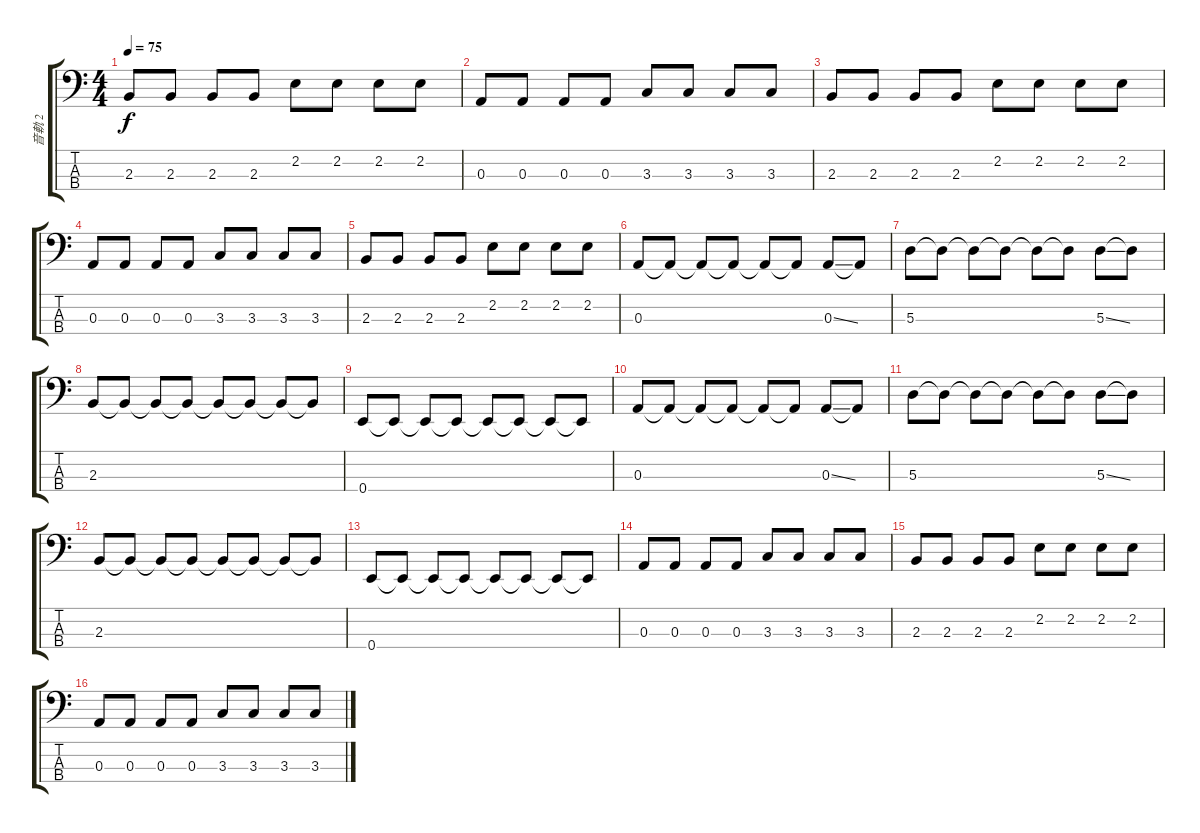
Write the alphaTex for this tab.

\track ("音軌 2" "音軌 2") {instrument electricbassfinger}
\staff {score tabs}
\tuning (G2 D2 A1 E1) {hide}
\ts (4 4)
\tempo 75
\clef f4
\ks c
2.3.8{dy f} 2.3.8 2.3.8 2.3.8 2.2.8 2.2.8 2.2.8 2.2.8 |
0.3.8 0.3.8 0.3.8 0.3.8 3.3.8 3.3.8 3.3.8 3.3.8 |
2.3.8 2.3.8 2.3.8 2.3.8 2.2.8 2.2.8 2.2.8 2.2.8 |
0.3.8 0.3.8 0.3.8 0.3.8 3.3.8 3.3.8 3.3.8 3.3.8 |
2.3.8 2.3.8 2.3.8 2.3.8 2.2.8 2.2.8 2.2.8 2.2.8 |
0.3.8 0.3{t}.8 0.3{t}.8 0.3{t}.8 0.3{t}.8 0.3{t}.8 0.3{ss}.8 0.3{t}.8 |
5.3.8 5.3{t}.8 5.3{t}.8 5.3{t}.8 5.3{t}.8 5.3{t}.8 5.3{ss}.8 5.3{t}.8 |
2.3.8 2.3{t}.8 2.3{t}.8 2.3{t}.8 2.3{t}.8 2.3{t}.8 2.3{t}.8 2.3{t}.8 |
0.4.8 0.4{t}.8 0.4{t}.8 0.4{t}.8 0.4{t}.8 0.4{t}.8 0.4{t}.8 0.4{t}.8 |
0.3.8 0.3{t}.8 0.3{t}.8 0.3{t}.8 0.3{t}.8 0.3{t}.8 0.3{ss}.8 0.3{t}.8 |
5.3.8 5.3{t}.8 5.3{t}.8 5.3{t}.8 5.3{t}.8 5.3{t}.8 5.3{ss}.8 5.3{t}.8 |
2.3.8 2.3{t}.8 2.3{t}.8 2.3{t}.8 2.3{t}.8 2.3{t}.8 2.3{t}.8 2.3{t}.8 |
0.4.8 0.4{t}.8 0.4{t}.8 0.4{t}.8 0.4{t}.8 0.4{t}.8 0.4{t}.8 0.4{t}.8 |
0.3.8 0.3.8 0.3.8 0.3.8 3.3.8 3.3.8 3.3.8 3.3.8 |
2.3.8 2.3.8 2.3.8 2.3.8 2.2.8 2.2.8 2.2.8 2.2.8 |
0.3.8 0.3.8 0.3.8 0.3.8 3.3.8 3.3.8 3.3.8 3.3.8
